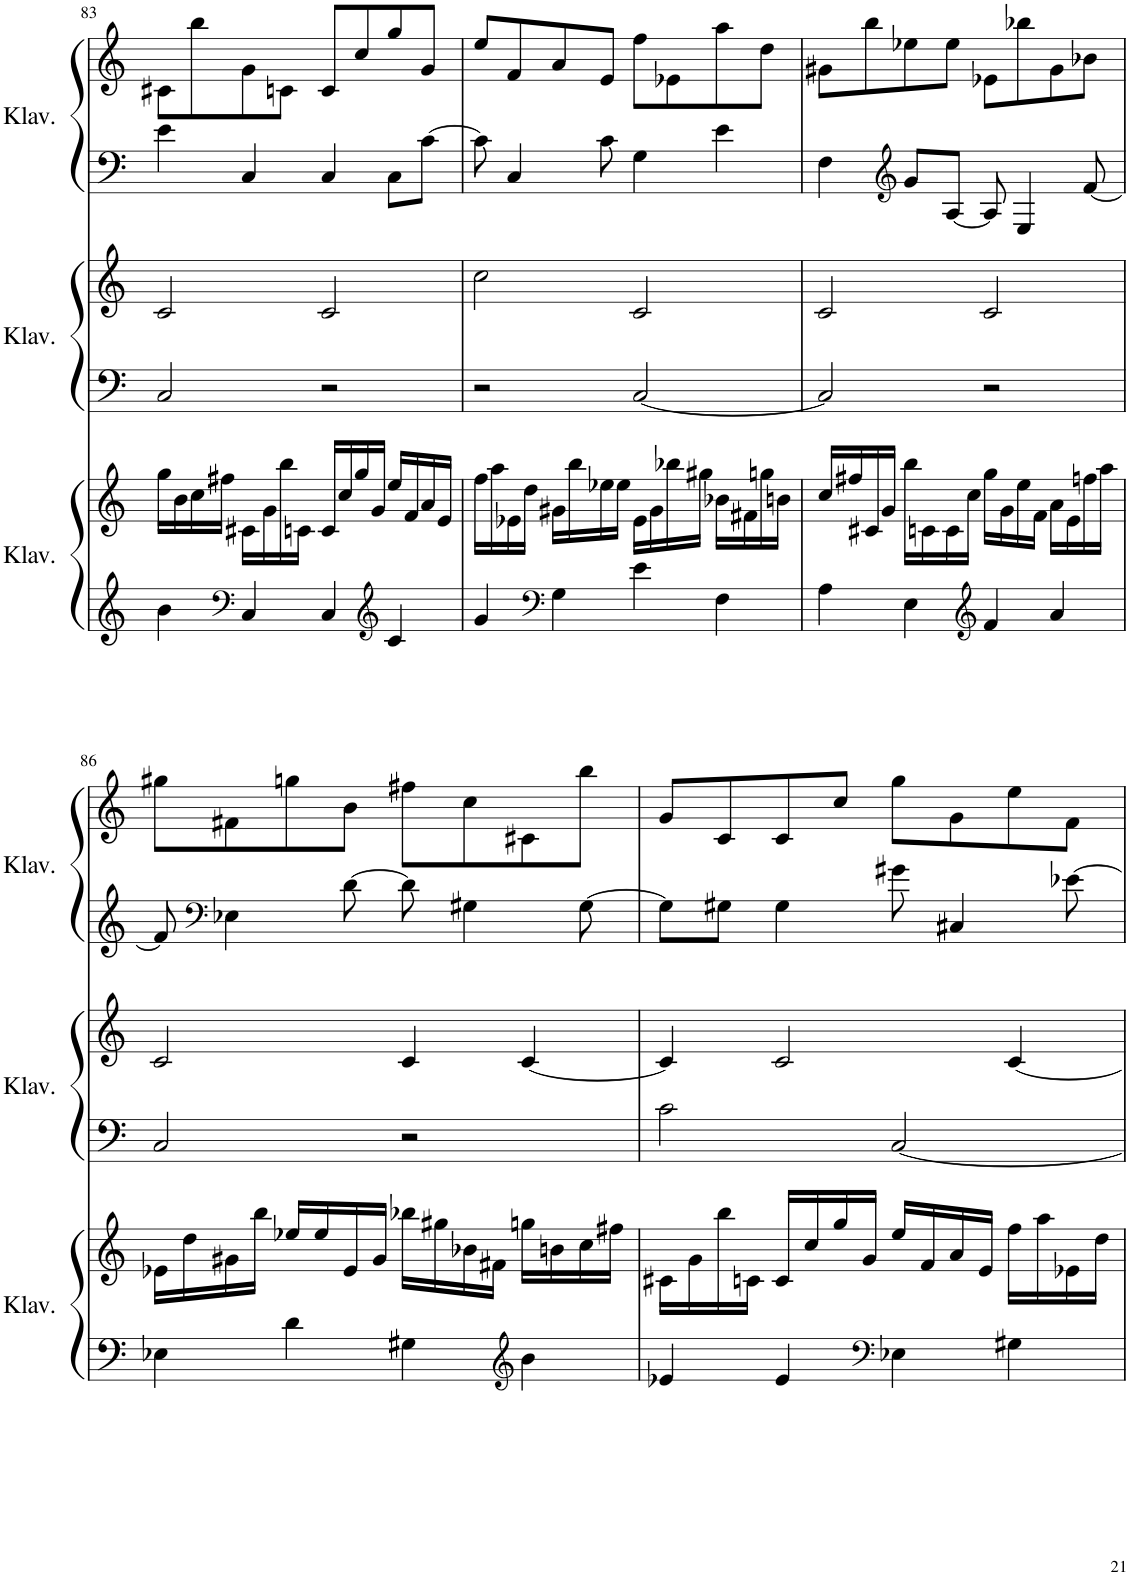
**kern	**kern	**kern	**kern	**kern	**kern
*part3	*part3	*part2	*part2	*part1	*part1
*staff6	*staff5	*staff4	*staff3	*staff2	*staff1
*I"Klavier	*	*I"Klavier	*	*I"Klavier	*
*I'Klav.	*	*I'Klav.	*	*I'Klav.	*
!!LO:PB:g=z
*clefF4	*clefG2	*clefF4	*clefG2	*clefF4	*clefG2
*k[]	*k[]	*k[]	*k[]	*k[]	*k[]
*M4/4	*M4/4	*M4/4	*M4/4	*M4/4	*M4/4
=83	=83	=83	=83	=83	=83
4b\	16gg\LL	2C/	2c/	4e\	8c#X\L
.	16b\	.	.	.	.
.	16cc\	.	.	.	8bb\
.	16ff#X\JJ	.	.	.	.
*clefF4	*	*	*	*	*
4C/	16c#X\LL	.	.	4C/	8g\
.	16g\	.	.	.	.
.	16bb\	.	.	.	8cn\J
.	16cn\JJ	.	.	.	.
4C/	16c/LL	2r	2c/	4C/	8c/L
.	16cc/	.	.	.	.
.	16gg/	.	.	.	8cc/
.	16g/JJ	.	.	.	.
*clefG2	*	*	*	*	*
4c/	16ee/LL	.	.	8C\L	8gg/
.	16f/	.	.	.	.
.	16a/	.	.	[8c\J	8g/J
.	16e/JJ	.	.	.	.
=84	=84	=84	=84	=84	=84
4g/	16ff\LL	2r	2cc\	8c\]	8ee/L
.	16aa\	.	.	.	.
.	16e-X\	.	.	4C/	8f/
.	16dd\JJ	.	.	.	.
*clefF4	*	*	*	*	*
4G\	16g#X\LL	.	.	.	8a/
.	16bb\	.	.	.	.
.	16ee-X\	.	.	8c\	8e/J
.	16ee-\JJ	.	.	.	.
4e\	16e-\LL	[2C/	2c/	4G\	8ff\L
.	16g#\	.	.	.	.
.	16bb-X\	.	.	.	8e-X\
.	16gg#X\JJ	.	.	.	.
4F\	16b-X\LL	.	.	4e\	8aa\
.	16f#X\	.	.	.	.
.	16ggn\	.	.	.	8dd\J
.	16bn\JJ	.	.	.	.
=85	=85	=85	=85	=85	=85
4A\	16cc/LL	2C/]	2c/	4F\	8g#X\L
.	16ff#X/	.	.	.	.
.	16c#X/	.	.	.	8bb\
.	16g/JJ	.	.	.	.
*	*	*	*	*clefG2	*
4E\	16bb\LL	.	.	8g/L	8ee-X\
.	16cn\	.	.	.	.
.	16c\	.	.	[8A/J	8ee-\J
.	16cc\JJ	.	.	.	.
*clefG2	*	*	*	*	*
4f/	16gg\LL	2r	2c/	8A/]	8e-X\L
.	16g\	.	.	.	.
.	16ee\	.	.	4E/	8bb-X\
.	16f\JJ	.	.	.	.
4a/	16a\LL	.	.	.	8g#\
.	16e\	.	.	.	.
.	16ffn\	.	.	[8f/	8b-X\J
.	16aa\JJ	.	.	.	.
!!LO:LB:g=z
=86	=86	=86	=86	=86	=86
4E-X\	16e-X\LL	2C/	2c/	8f/]	8gg#X\L
.	16dd\	.	.	.	.
*	*	*	*	*clefF4	*
.	16g#X\	.	.	4E-X\	8f#X\
.	16bb\JJ	.	.	.	.
4d\	16ee-X/LL	.	.	.	8ggn\
.	16ee-/	.	.	.	.
.	16e-/	.	.	[8d\	8b\J
.	16g#/JJ	.	.	.	.
4G#X\	16bb-X\LL	2r	4c/	8d\]	8ff#X\L
.	16gg#X\	.	.	.	.
.	16b-X\	.	.	4G#X\	8cc\
.	16f#X\JJ	.	.	.	.
*clefG2	*	*	*	*	*
4b\	16ggn\LL	.	[4c/	.	8c#X\
.	16bn\	.	.	.	.
.	16cc\	.	.	[8G#\	8bb\J
.	16ff#X\JJ	.	.	.	.
=87	=87	=87	=87	=87	=87
4e-X/	16c#X\LL	2c\	4c/]	8G#\L]	8g/L
.	16g\	.	.	.	.
.	16bb\	.	.	8G#X\J	8c/
.	16cn\JJ	.	.	.	.
4e-/	16c/LL	.	2c/	4G#\	8c/
.	16cc/	.	.	.	.
.	16gg/	.	.	.	8cc/J
.	16g/JJ	.	.	.	.
*clefF4	*	*	*	*	*
4E-X\	16ee/LL	[2C/	.	8g#X\	8gg\L
.	16f/	.	.	.	.
.	16a/	.	.	4C#X/	8g\
.	16e/JJ	.	.	.	.
4G#X\	16ff\LL	.	[4c/	.	8ee\
.	16aa\	.	.	.	.
.	16e-X\	.	.	[8e-X\	8f\J
.	16dd\JJ	.	.	.	.
=	=	=	=	=	=
*-	*-	*-	*-	*-	*-
